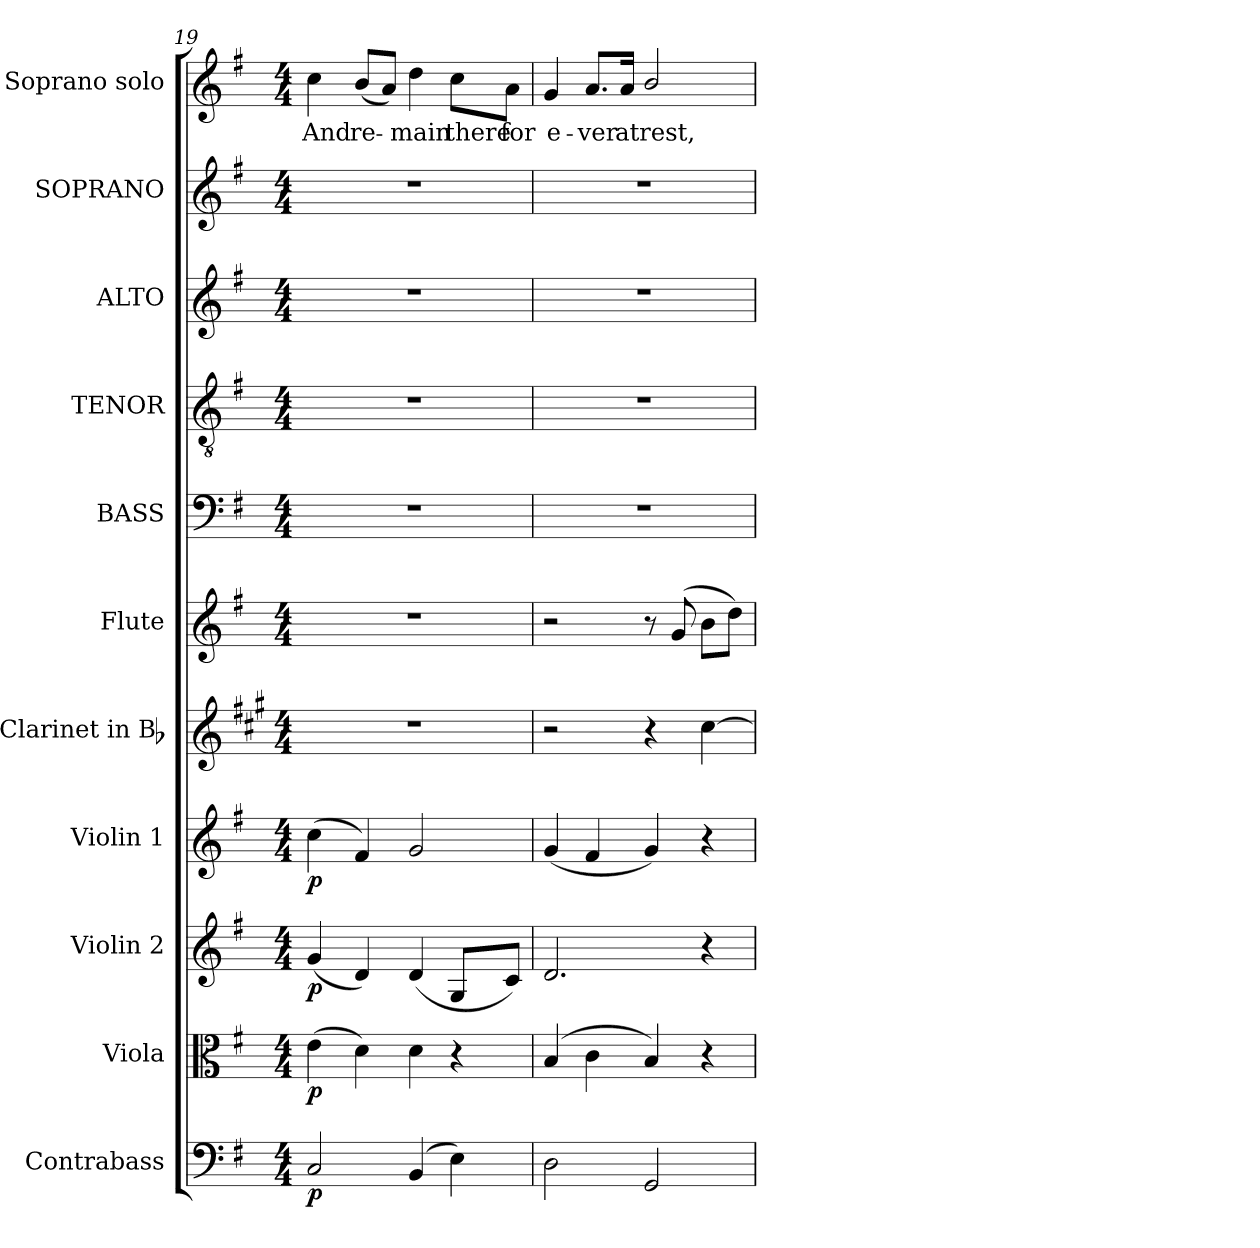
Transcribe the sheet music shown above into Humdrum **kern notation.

**kern	**dynam	**kern	**dynam	**kern	**dynam	**kern	**dynam	**kern	**kern	**kern	**kern	**kern	**kern	**kern	**text
*part11	*part11	*part10	*part10	*part9	*part9	*part8	*part8	*part7	*part6	*part5	*part4	*part3	*part2	*part1	*part1
*staff11	*staff11	*staff10	*staff10	*staff9	*staff9	*staff8	*staff8	*staff7	*staff6	*staff5	*staff4	*staff3	*staff2	*staff1	*staff1
*I"Contrabass	*	*I"Viola	*	*I"Violin 2	*	*I"Violin 1	*	*I"Clarinet in Bb	*I"Flute	*I"BASS	*I"TENOR	*I"ALTO	*I"SOPRANO	*I"Soprano solo	*
*I'Cb.	*	*I'Vla.	*	*I'Vln. 2	*	*I'Vln. 1	*	*I'Cl.	*I'Fl.	*I'B.	*I'T.	*I'A.	*I'S.	*I'S.	*
*clefF4	*	*clefC3	*	*clefG2	*	*clefG2	*	*clefG2	*clefG2	*clefF4	*clefGv2	*clefG2	*clefG2	*clefG2	*
*ITrd7c12	*	*	*	*	*	*	*	*ITrd1c2	*	*	*ITrd7c12	*	*	*	*
*k[f#]	*	*k[f#]	*	*k[f#]	*	*k[f#]	*	*k[f#]	*k[f#]	*k[f#]	*k[f#]	*k[f#]	*k[f#]	*k[f#]	*
*G:	*	*G:	*	*G:	*	*G:	*	*G:	*G:	*G:	*G:	*G:	*G:	*G:	*
*M4/4	*	*M4/4	*	*M4/4	*	*M4/4	*	*M4/4	*M4/4	*M4/4	*M4/4	*M4/4	*M4/4	*M4/4	*
=19	=19	=19	=19	=19	=19	=19	=19	=19	=19	=19	=19	=19	=19	=19	=19
!	!	!	!	!	!	!	!	!	!	!	!	!	!	!	!LO:LY:b:color=#000000
2CCi/	p	(4ei\	p	(4gi/	p	(4cci\	p	1r	1r	1r	1r	1r	1r	4cci\	And
!	!	!	!	!	!	!	!	!	!	!	!	!	!	!	!LO:LY:b:color=#000000
.	.	4di\)	.	4di/)	.	4f#i/)	.	.	.	.	.	.	.	(8bi/L	re-
.	.	.	.	.	.	.	.	.	.	.	.	.	.	8ai/J)	.
!	!	!	!	!	!	!	!	!	!	!	!	!	!	!	!LO:LY:b:color=#000000
(4BBBi/	.	4di\	.	(4di/	.	2gi/	.	.	.	.	.	.	.	4ddi\	-main
!	!	!	!	!	!	!	!	!	!	!	!	!	!	!	!LO:LY:b:color=#000000
4EEi\)	.	4r	.	8Gi/L	.	.	.	.	.	.	.	.	.	8cci\L	there
!	!	!	!	!	!	!	!	!	!	!	!	!	!	!	!LO:LY:b:color=#000000
.	.	.	.	8ci/J)	.	.	.	.	.	.	.	.	.	8ai\J	for
=20	=20	=20	=20	=20	=20	=20	=20	=20	=20	=20	=20	=20	=20	=20	=20
!	!	!	!	!	!	!	!	!	!	!	!	!	!	!	!LO:LY:b:color=#000000
2DDi\	.	(4Bi/	.	2.di/	.	(4gi/	.	2r	2r	1r	1r	1r	1r	4gi/	e-
!	!	!	!	!	!	!	!	!	!	!	!	!	!	!	!LO:LY:b:color=#000000
.	.	4ci\	.	.	.	4f#i/	.	.	.	.	.	.	.	8.ai/L	-ver
!	!	!	!	!	!	!	!	!	!	!	!	!	!	!	!LO:LY:b:color=#000000
.	.	.	.	.	.	.	.	.	.	.	.	.	.	16ai/Jk	at
!	!	!	!	!	!	!	!	!	!	!	!	!	!	!	!LO:LY:b:color=#000000
2GGGi/	.	4Bi/)	.	.	.	4gi/)	.	4r	8r	.	.	.	.	2bi/	rest,
.	.	.	.	.	.	.	.	.	(8gi/	.	.	.	.	.	.
.	.	4r	.	4r	.	4r	.	[>4bi\	8bi\L	.	.	.	.	.	.
.	.	.	.	.	.	.	.	.	8ddi\J)	.	.	.	.	.	.
=	=	=	=	=	=	=	=	=	=	=	=	=	=	=	=
*-	*-	*-	*-	*-	*-	*-	*-	*-	*-	*-	*-	*-	*-	*-	*-
